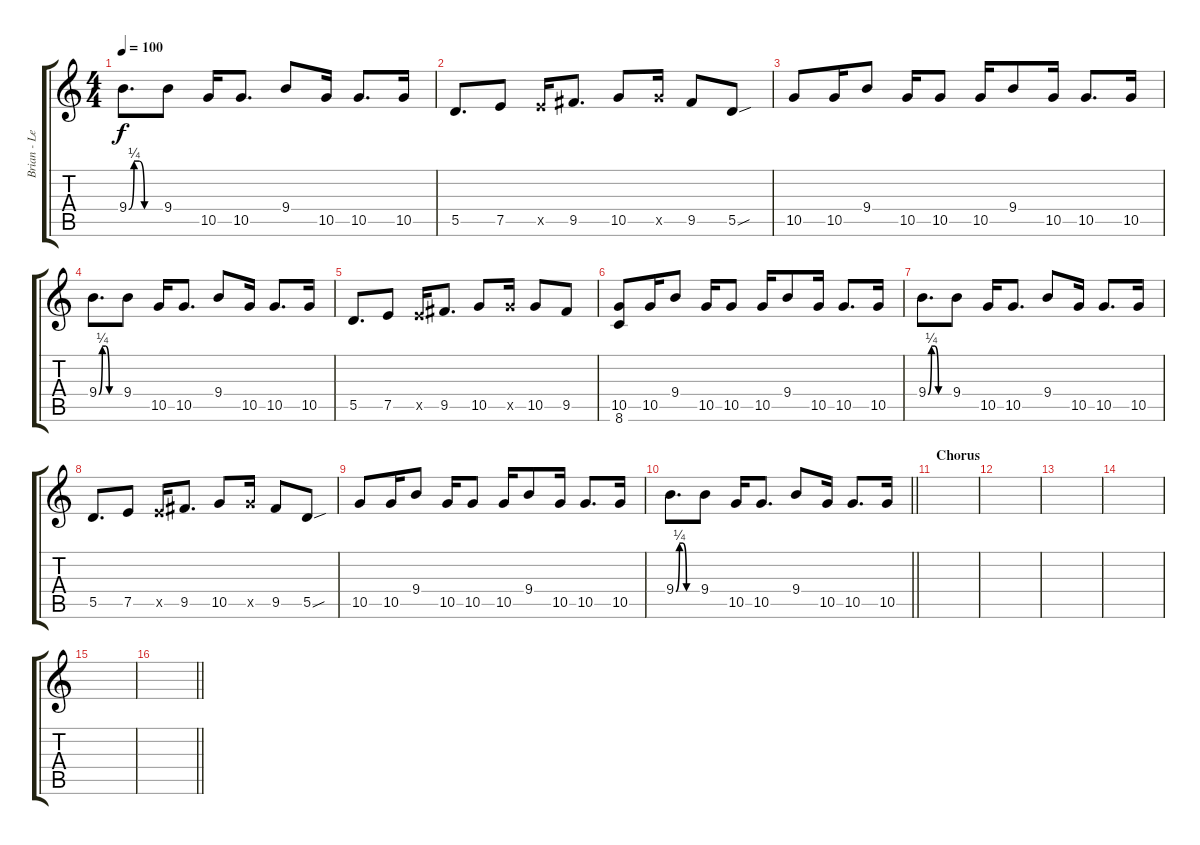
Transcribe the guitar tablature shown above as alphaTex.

\track ("Brian - Lead Guitar" "Brian - Le") {instrument electricguitarjazz}
\staff {score tabs}
\tuning (E4 B3 G3 D3 A2 E2) {hide}
\ts (4 4)
\tempo 100
\clef g2
\ks c
9.4{be (custom 0 0 10 1 20 1 30 0 60 0)}.8{d dy f} 9.4.8 10.5.16 10.5.8{d} 9.4.8 10.5.16 10.5.8{d} 10.5.16 |
5.5.8{d} 7.5.8 7.5{x}.16 9.5.8{d} 10.5.8 10.5{x}.16 9.5.8 5.5{sou}.8 |
10.5.8 10.5.16 9.4.8 10.5.16 10.5.8 10.5.16 9.4.8 10.5.16 10.5.8{d} 10.5.16 |
9.4{be (custom 0 0 10 1 20 1 30 0 60 0)}.8{d} 9.4.8 10.5.16 10.5.8{d} 9.4.8 10.5.16 10.5.8{d} 10.5.16 |
5.5.8{d} 7.5.8 7.5{x}.16 9.5.8{d} 10.5.8 10.5{x}.16 10.5.8 9.5.8 |
(10.5 8.6).8 10.5.16 9.4.8 10.5.16 10.5.8 10.5.16 9.4.8 10.5.16 10.5.8{d} 10.5.16 |
9.4{be (custom 0 0 10 1 20 1 30 0 60 0)}.8{d} 9.4.8 10.5.16 10.5.8{d} 9.4.8 10.5.16 10.5.8{d} 10.5.16 |
5.5.8{d} 7.5.8 7.5{x}.16 9.5.8{d} 10.5.8 10.5{x}.16 9.5.8 5.5{sou}.8 |
10.5.8 10.5.16 9.4.8 10.5.16 10.5.8 10.5.16 9.4.8 10.5.16 10.5.8{d} 10.5.16 |
\barLineRight lightlight
9.4{be (custom 0 0 10 1 20 1 30 0 60 0)}.8{d} 9.4.8 10.5.16 10.5.8{d} 9.4.8 10.5.16 10.5.8{d} 10.5.16 |
\section ("" "Chorus")
|
|
|
|
|
\barLineRight lightlight
